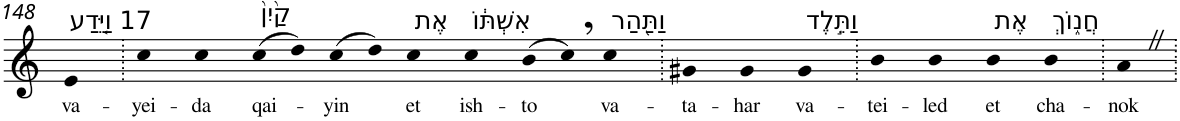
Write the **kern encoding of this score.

**kern	**text
*part1	*part1
*staff1	*staff1
*I"Piano	*
*I'Pno	*
!!LO:PB:g=z
*clefG2	*
*k[]	*
=148	=148
!LO:TX:a:t=17 וַיֵּ֤דַע	!
!	!LO:LY:b
4e	va-
=149.	=149.
!	!LO:LY:b
4cc	-yei-
!	!LO:LY:b
4cc	-da
!LO:TX:a:t=קַ֙יִן֙	!
!	!LO:LY:b
(>8cc	qai-
8dd)	.
!	!LO:LY:b
(>8cc	-yin
8dd)	.
!LO:TX:a:t=אֶת	!
!	!LO:LY:b
4cc	et
!LO:TX:a:t=אִשְׁתּ֔וֹ	!
!	!LO:LY:b
4cc	ish-
!	!LO:LY:b
(>8b	-to
8cc,)	.
!LO:TX:a:t=וַתַּ֖הַר	!
!	!LO:LY:b
4cc	va-
=150.	=150.
!	!LO:LY:b
4g#X	-ta-
!	!LO:LY:b
4g#	-har
!LO:TX:a:t=וַתֵּ֣לֶד	!
!	!LO:LY:b
4g#	va-
=151.	=151.
!	!LO:LY:b
4b	-tei-
!	!LO:LY:b
4b	-led
!LO:TX:a:t=אֶת	!
!	!LO:LY:b
4b	et
!LO:TX:a:t=חֲנ֑וֹךְ	!
!	!LO:LY:b
4b	cha-
=152.	=152.
!	!LO:LY:b
4aZ	-nok
=.	=.
*-	*-
